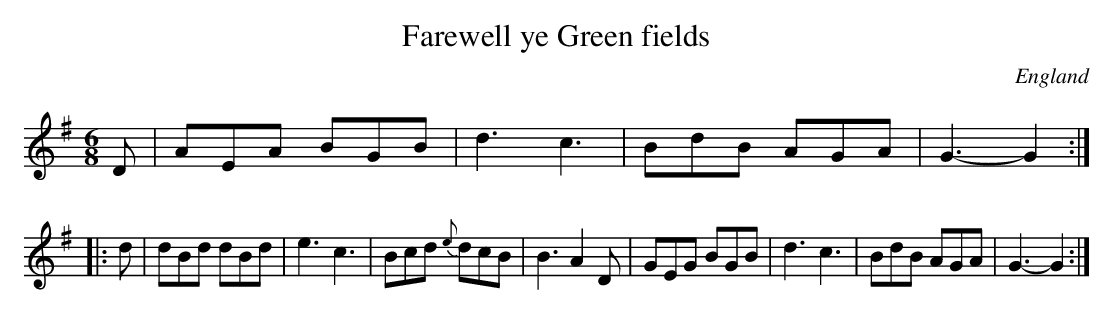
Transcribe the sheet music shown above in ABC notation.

X:1
T:Farewell ye Green fields
L:1/8
M:6/8
O:England
K:G
D | AEA BGB | d3 c3 | BdB AGA | G3-G2 ::
d | dBd dBd | e3 c3 | Bcd {e}dcB | B3 A2\
D | GEG BGB | d3 c3 | BdB AGA | G3-G2 :|
